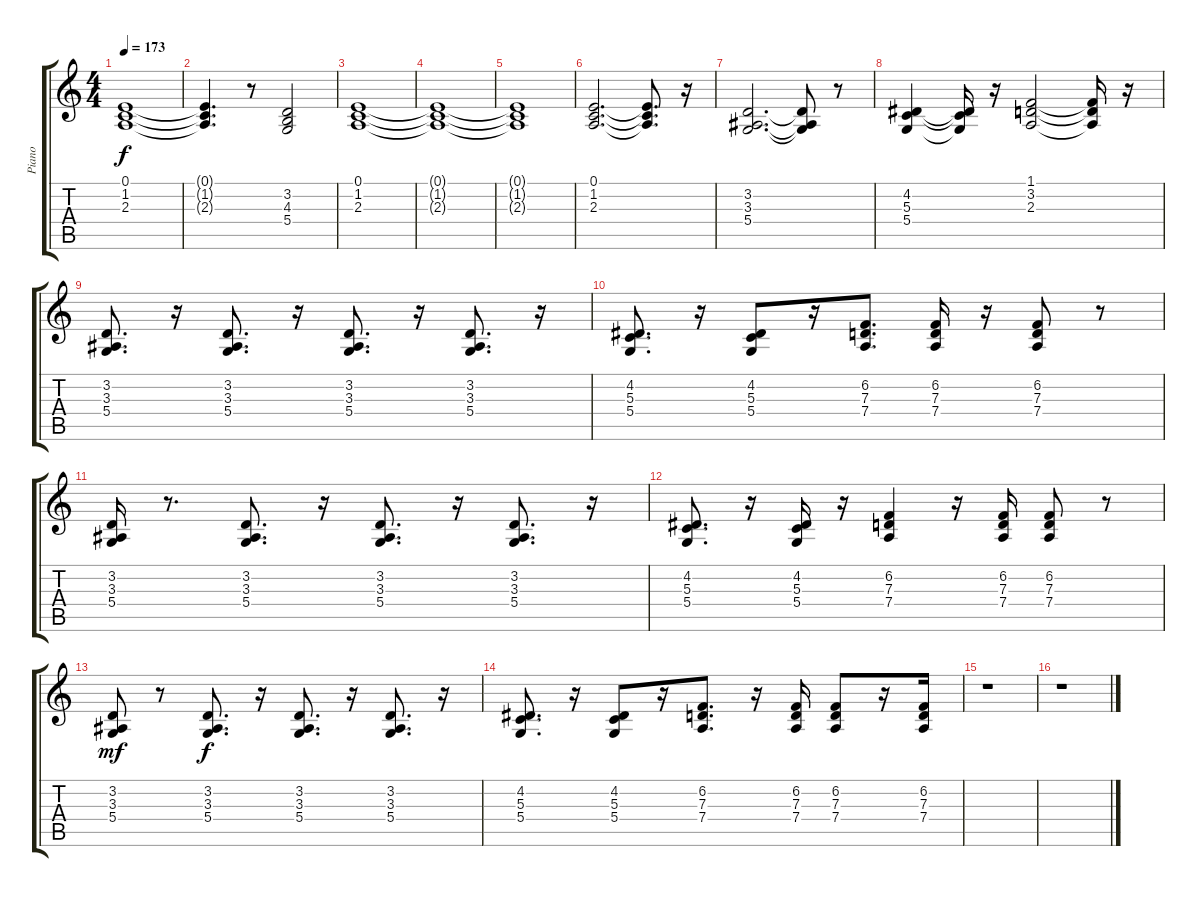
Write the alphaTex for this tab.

\track ("Piano" "Piano") {instrument acousticgrandpiano}
\staff {score tabs}
\tuning (E4 B3 G3 D3 A2 E2) {hide}
\ts (4 4)
\tempo 173
\clef g2
\ks c
(0.1{t} 1.2{t} 2.3{t}).1{dy f} |
(0.1{t} 1.2{t} 2.3{t}).4{d} r.8 (3.2 4.3 5.4).2 |
(0.1 1.2 2.3).1 |
(0.1{t} 1.2{t} 2.3{t}).1 |
(0.1{t} 1.2{t} 2.3{t}).1 |
(0.1 1.2 2.3).2{d} (0.1{t} 1.2{t} 2.3{t}).8{d} r.16 |
(3.2 3.3 5.4).2{d} (3.2{t} 3.3{t} 5.4{t}).8 r.8 |
(4.2 5.3 5.4).4 (4.2{t} 5.3{t} 5.4{t}).16 r.16 (1.1 3.2 2.3).2 (1.1{t} 3.2{t} 2.3{t}).16 r.16 |
(3.2 3.3 5.4).8{d} r.16 (3.2 3.3 5.4).8{d} r.16 (3.2 3.3 5.4).8{d} r.16 (3.2 3.3 5.4).8{d} r.16 |
(4.2 5.3 5.4).8{d} r.16 (4.2 5.3 5.4).8 r.16 (6.2 7.3 7.4).8{d} (6.2 7.3 7.4).16 r.16 (6.2 7.3 7.4).8 r.8 |
(3.2 3.3 5.4).16 r.8{d} (3.2 3.3 5.4).8{d} r.16 (3.2 3.3 5.4).8{d} r.16 (3.2 3.3 5.4).8{d} r.16 |
(4.2 5.3 5.4).8{d} r.16 (4.2 5.3 5.4).16 r.16 (6.2 7.3 7.4).4 r.16 (6.2 7.3 7.4).16 (6.2 7.3 7.4).8 r.8 |
(3.2 3.3 5.4).8{dy mf} r.8 (3.2 3.3 5.4).8{d dy f} r.16 (3.2 3.3 5.4).8{d} r.16 (3.2 3.3 5.4).8{d} r.16 |
(4.2 5.3 5.4).8{d} r.16 (4.2 5.3 5.4).8 r.16 (6.2 7.3 7.4).8{d} r.16 (6.2 7.3 7.4).16 (6.2 7.3 7.4).8 r.16 (6.2 7.3 7.4).16 |
r.1 |
r.1
